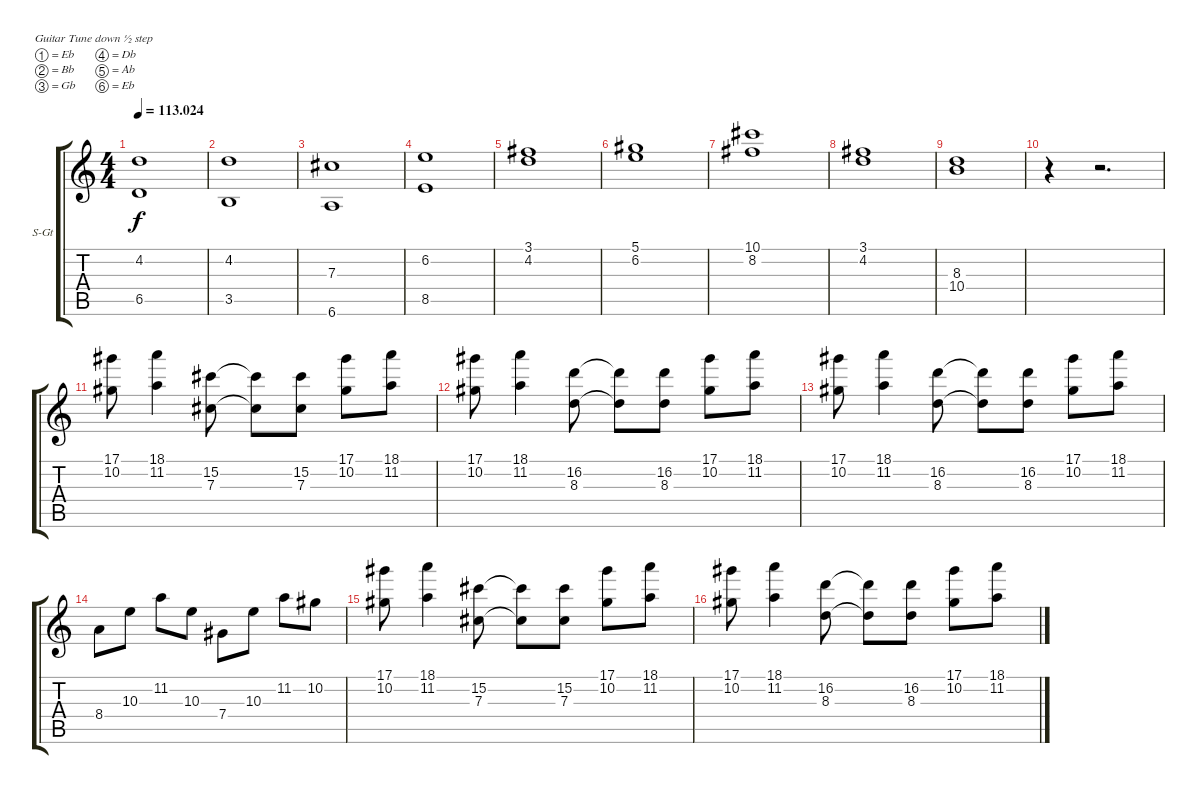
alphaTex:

\bracketExtendMode groupsimilarinstruments
\firstSystemTrackNameOrientation horizontal
\otherSystemsTrackNameOrientation horizontal
\track ("Клавишные (Иванов Д) 2" "S-Gt") {instrument stringensemble1}
\staff {score tabs}
\tuning (Eb4 Bb3 Gb3 Db3 Ab2 Eb2)
\displaytranspose 12
\ts (4 4)
\tempo
113.024
\accidentals auto
\clef g2
\ottava regular
\simile none
\ks c
(4.2 6.5).1{dy f} |
(4.2 3.5).1 |
(7.3 6.6).1 |
(6.2 8.5).1 |
(3.1 4.2).1 |
(5.1 6.2).1 |
(10.1 8.2).1 |
(3.1 4.2).1 |
(8.3 10.4).1 |
r.4 r.2{d} |
(17.1 10.2).8 (18.1 11.2).4 (15.2 7.3).8 (15.2{t} 7.3{t}).8 (15.2 7.3).8 (17.1 10.2).8 (18.1 11.2).8 |
(17.1 10.2).8 (18.1 11.2).4 (16.2 8.3).8 (16.2{t} 8.3{t}).8 (16.2 8.3).8 (17.1 10.2).8 (18.1 11.2).8 |
(17.1 10.2).8 (18.1 11.2).4 (16.2 8.3).8 (16.2{t} 8.3{t}).8 (16.2 8.3).8 (17.1 10.2).8 (18.1 11.2).8 |
8.4.8 10.3.8 11.2.8 10.3.8 7.4.8 10.3.8 11.2.8 10.2.8 |
(17.1 10.2).8 (18.1 11.2).4 (15.2 7.3).8 (15.2{t} 7.3{t}).8 (15.2 7.3).8 (17.1 10.2).8 (18.1 11.2).8 |
(17.1 10.2).8 (18.1 11.2).4 (16.2 8.3).8 (16.2{t} 8.3{t}).8 (16.2 8.3).8 (17.1 10.2).8 (18.1 11.2).8
